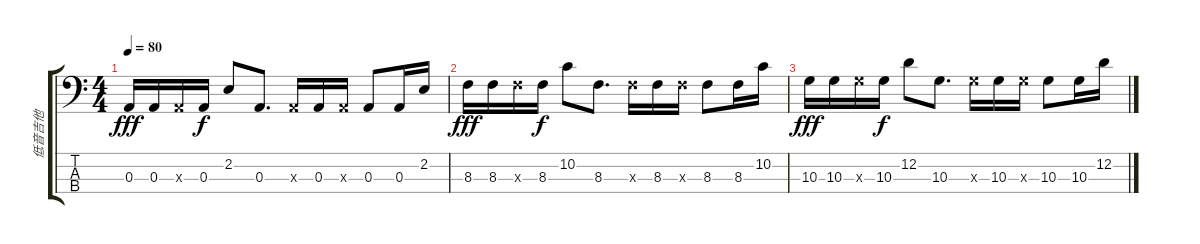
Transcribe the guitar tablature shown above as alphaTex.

\track ("低音吉他" "低音吉他") {instrument electricbassfinger}
\staff {score tabs}
\tuning (G2 D2 A1 E1) {hide}
\ts (4 4)
\tempo 80
\clef f4
\ks c
0.3.16{dy fff} 0.3.16 0.3{x}.16 0.3.16{dy f} 2.2.8 0.3.8{d txt ""} 0.3{x}.16 0.3.16 0.3{x}.16 0.3.8 0.3.16 2.2.16 |
8.3.16{dy fff} 8.3.16 8.3{x}.16 8.3.16{dy f} 10.2.8 8.3.8{d} 8.3{x}.16 8.3.16 8.3{x}.16 8.3.8 8.3.16 10.2.16 |
10.3.16{dy fff} 10.3.16 10.3{x}.16 10.3.16{dy f} 12.2.8 10.3.8{d} 10.3{x}.16 10.3.16 10.3{x}.16 10.3.8 10.3.16 12.2.16
